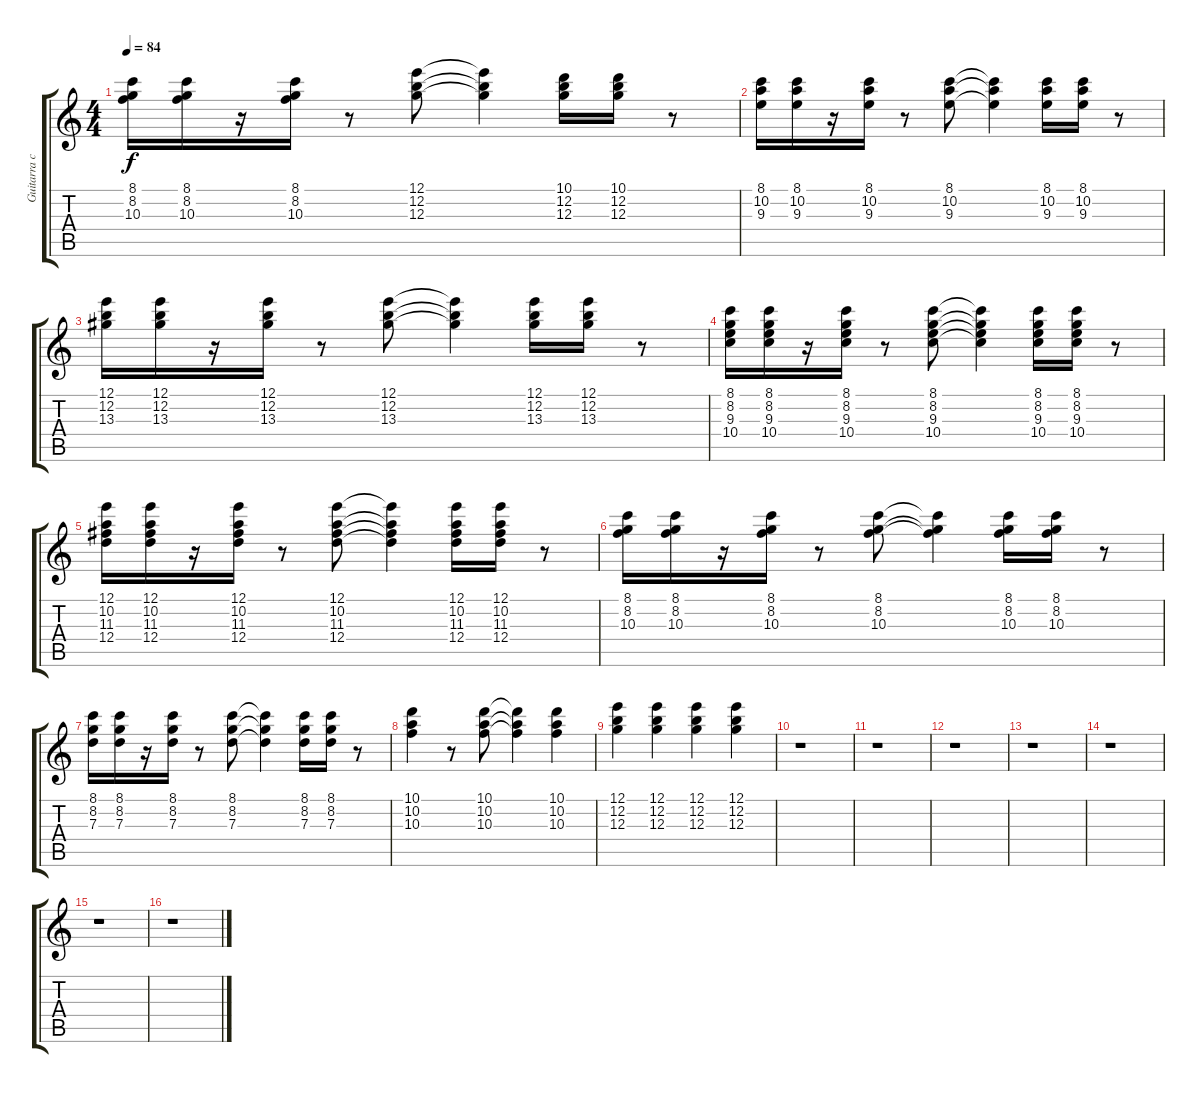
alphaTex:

\track ("Guitarra clean (Oz Fox)" "Guitarra c") {instrument electricguitarclean}
\staff {score tabs}
\tuning (E4 B3 G3 D3 A2 E2) {hide}
\ts (4 4)
\tempo 84
\clef g2
\ks c
(8.1 8.2 10.3).16{dy f} (8.1 8.2 10.3).16 r.16 (8.1 8.2 10.3).16 r.8 (12.1 12.2 12.3).8 (12.1{t} 12.2{t} 12.3{t}).4 (10.1 12.2 12.3).16 (10.1 12.2 12.3).16 r.8 |
(8.1 10.2 9.3).16 (8.1 10.2 9.3).16 r.16 (8.1 10.2 9.3).16 r.8 (8.1 10.2 9.3).8 (8.1{t} 10.2{t} 9.3{t}).4 (8.1 10.2 9.3).16 (8.1 10.2 9.3).16 r.8 |
(12.1 12.2 13.3).16 (12.1 12.2 13.3).16 r.16 (12.1 12.2 13.3).16 r.8 (12.1 12.2 13.3).8 (12.1{t} 12.2{t} 13.3{t}).4 (12.1 12.2 13.3).16 (12.1 12.2 13.3).16 r.8 |
(8.1 8.2 9.3 10.4).16 (8.1 8.2 9.3 10.4).16 r.16 (8.1 8.2 9.3 10.4).16 r.8 (8.1 8.2 9.3 10.4).8 (8.1{t} 8.2{t} 9.3{t} 10.4{t}).4 (8.1 8.2 9.3 10.4).16 (8.1 8.2 9.3 10.4).16 r.8 |
(12.1 10.2 11.3 12.4).16 (12.1 10.2 11.3 12.4).16 r.16 (12.1 10.2 11.3 12.4).16 r.8 (12.1 10.2 11.3 12.4).8 (12.1{t} 10.2{t} 11.3{t} 12.4{t}).4 (12.1 10.2 11.3 12.4).16 (12.1 10.2 11.3 12.4).16 r.8 |
(8.1 8.2 10.3).16 (8.1 8.2 10.3).16 r.16 (8.1 8.2 10.3).16 r.8 (8.1 8.2 10.3).8 (8.1{t} 8.2{t} 10.3{t}).4 (8.1 8.2 10.3).16 (8.1 8.2 10.3).16 r.8 |
(8.1 8.2 7.3).16 (8.1 8.2 7.3).16 r.16 (8.1 8.2 7.3).16 r.8 (8.1 8.2 7.3).8 (8.1{t} 8.2{t} 7.3{t}).4 (8.1 8.2 7.3).16 (8.1 8.2 7.3).16 r.8 |
(10.1 10.2 10.3).4 r.8 (10.1 10.2 10.3).8 (10.1{t} 10.2{t} 10.3{t}).4 (10.1 10.2 10.3).4 |
(12.1 12.2 12.3).4 (12.1 12.2 12.3).4 (12.1 12.2 12.3).4 (12.1 12.2 12.3).4 |
r.1 |
r.1 |
r.1 |
r.1 |
r.1 |
r.1 |
r.1
